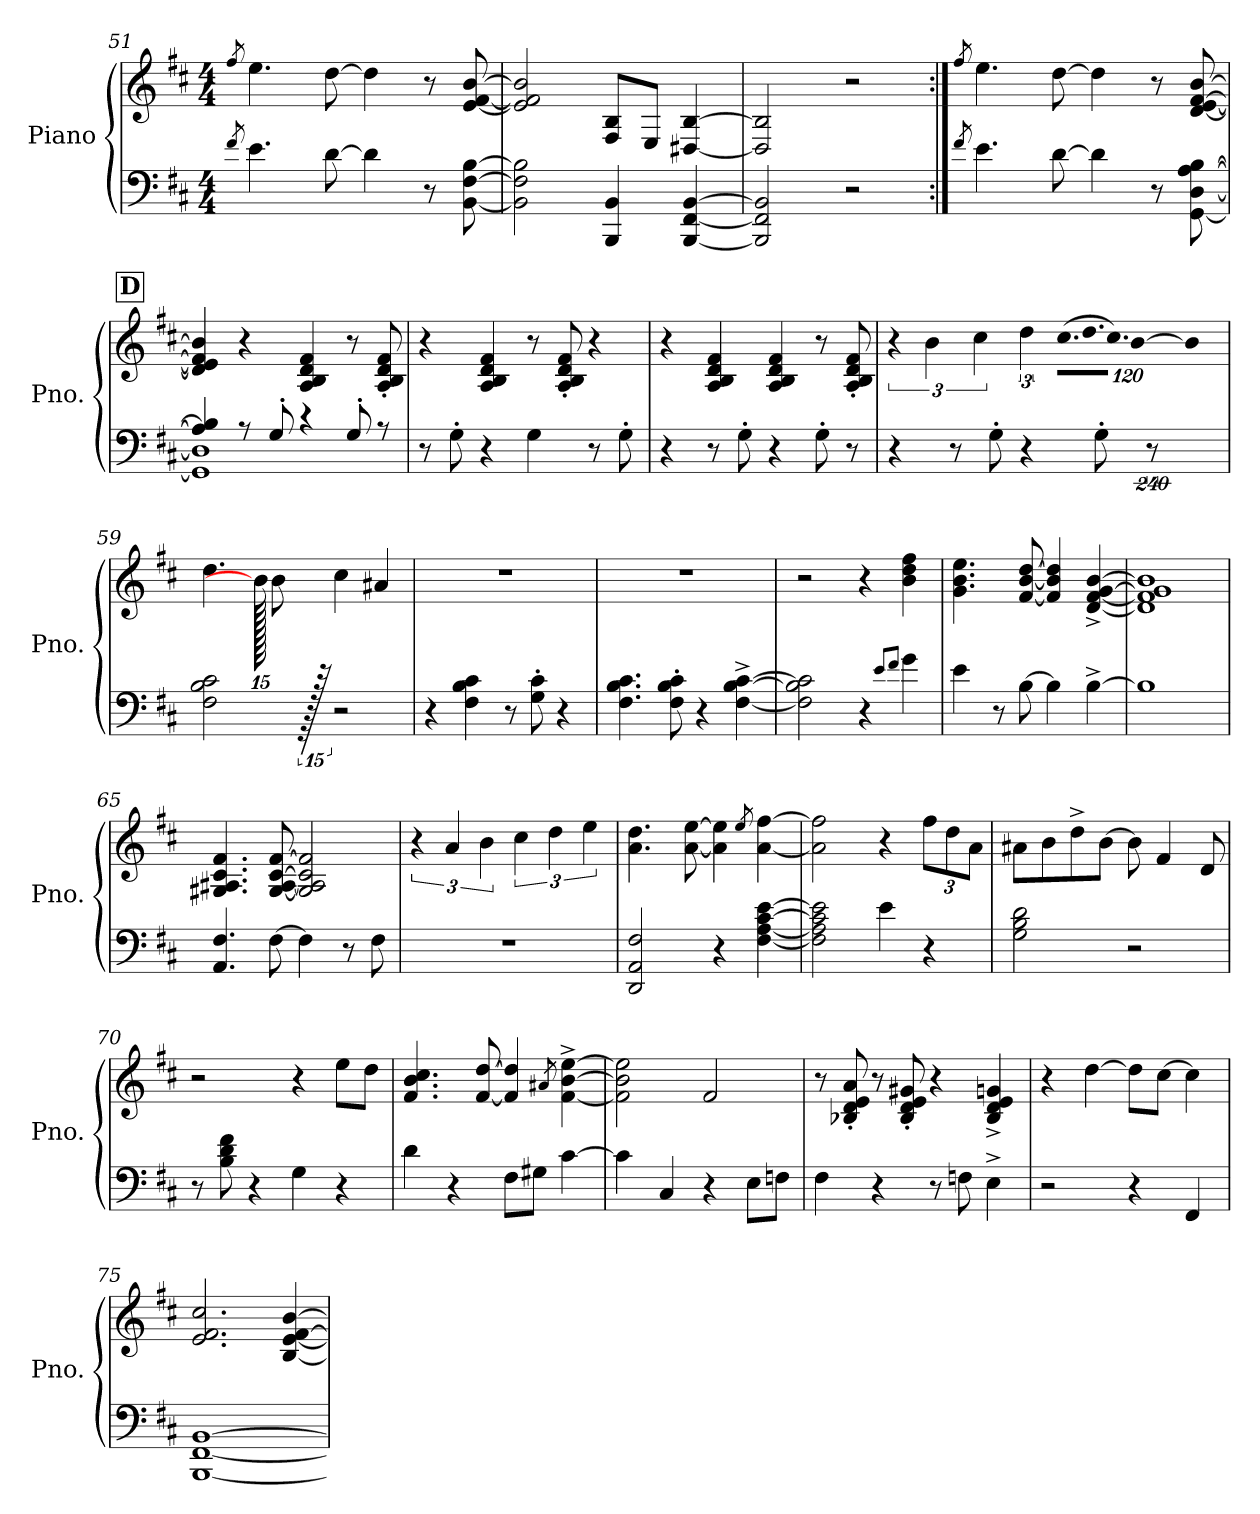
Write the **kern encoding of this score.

**kern	**kern
*part1	*part1
*staff2	*staff1
*I"Piano	*
*I'Pno.	*
!!LO:LB:g=z
*clefF4	*clefG2
*k[f#c#]	*k[f#c#]
*M4/4	*M4/4
=51	=51
8qf#/	8qff#/
4.e\	4.ee\
[8d\	[8dd\
4d\]	4dd\]
8r	8r
[8BB\ [8F#\ [8B\	[8e/ [8f#/ [8b/
=52	=52
2BB\] 2F#\] 2B\]	2e/] 2f#/] 2b/]
4BBB/ 4BB/	8F#/ 8B/L
.	8E/J
[4BBB/ [4FF#/ [4BB/	[4D#X/ [4B/
=53	=53
2BBB/] 2FF#/] 2BB/]	2D#/] 2B/]
2r	2r
=54:|!	=54:|!
8qf#/	8qff#/
4.e\	4.ee\
[8d\	[8dd\
4d\]	4dd\]
8r	8r
[8GG\ [8D\ [8A\ [8B\	[8d/ [8e/ [8f#/ [8b/
!!LO:REH:place=s1:a:B:fs=14:t=D
=55	=55
*^	*
4A/] 4B/]	1GG] 1D]	4d/] 4e/] 4f#/] 4b/]
8r	.	4r
8G'/	.	.
4r	.	4A/ 4B/ 4d/ 4f#/
8G'/	.	8r
8r	.	8A/' 8B/' 8d/' 8f#/'
*v	*v	*
=56	=56
8r	4r
8G'\	.
4r	4A/ 4B/ 4d/ 4f#/
4G\	8r
.	8A/' 8B/' 8d/' 8f#/'
8r	4r
8G'\	.
!!LO:LB:g=z
=57	=57
4r	4r
8r	4A/ 4B/ 4d/ 4f#/
8G'\	.
4r	4A/ 4B/ 4d/ 4f#/
8G'\	8r
8r	8A/' 8B/' 8d/' 8f#/'
=58	=58
1920ryy	6r
4r	.
.	6b\
8r	.
.	6cc#\
8G'\	.
.	6dd\
4r	.
*	*Xbrackettup
!	!LO:N:vis=8.
.	(>1920%107cc#\L
!	!LO:N:vis=8.
.	1920%107dd\
8G'\	.
!	!LO:N:vis=8.
.	1920%107cc#\J)
.	[960%13b\
.	1920%293b\_
1920%239r	.
=59	=59
2F#\ 2B\ 2c#\	4.dd\
.	1920b\]
.	8b\
1920r	.
2r	4cc#\
.	4a#X/
=60	=60
4r	1r
4F#\ 4B\ 4c#\	.
8r	.
8G\' 8c#\'	.
4r	.
=61	=61
4.F#\ 4.B\ 4.c#\	1r
8F#\' 8B\' 8c#\'	.
4r	.
[4F#\^ [4B\^ [4c#\^	.
=62	=62
2F#\] 2B\] 2c#\]	2r
4r	4r
8qe/L	.
8qf#/J	.
4g\	4b\ 4dd\ 4ff#\
!!LO:LB:g=z
=63	=63
4e\	4.g\ 4.b\ 4.ee\
8r	.
[8B\	[8f#/ [8b/ [8dd/
4B\]	4f#/] 4b/] 4dd/]
[4B^\	[4d/^ [4f#/^ [4g/^ [4b/^
=64	=64
1B]	1d] 1f#] 1g] 1b]
=65	=65
4.AA/ 4.F#/	4.G#X/ 4.A#X/ 4.c#/ 4.f#/
[8F#\	[8G#/ [8A#/ [8c#/ [8f#/
4F#\]	2G#/] 2A#/] 2c#/] 2f#/]
8r	.
8F#\	.
=66	=66
*	*brackettup
1r	6r
.	6a/
.	6b\
.	6cc#\
.	6dd\
.	6ee\
=67	=67
2DD/ 2AA/ 2F#/	4.a\ 4.dd\
.	[8a\ [8ee\
4r	4a\] 4ee\]
.	8qee/
[4F#\ [4A\ [4c#\ [4e\	[4a\ [4ff#\
=68	=68
2F#\] 2A\] 2c#\] 2e\]	2a\] 2ff#\]
4e\	4r
*	*Xbrackettup
4r	12ff#\L
.	12dd\
.	12a\J
!!LO:PB:g=z
=69	=69
2G\ 2B\ 2d\	8a#X\L
.	8b\
.	8dd^\
.	[8b\J
2r	8b\]
.	4f#/
.	8d/
=70	=70
8r	2r
8B\ 8d\ 8f#\	.
4r	.
4G\	4r
4r	8ee\L
.	8dd\J
=71	=71
4d\	4.f#/ 4.b/ 4.cc#/
4r	.
.	[8f#/ [8dd/
8F#\L	4f#/] 4dd/]
8G#X\J	.
.	8qa#X/
[4c#\	[4f#\^ [4b\^ [4ee\^
=72	=72
4c#\]	2f#\] 2b\] 2ee\]
4C#/	.
4r	2f#/
8E\L	.
8Fn\J	.
=73	=73
4F#\	8r
.	8B-X/' 8d/' 8e/' 8a/'
4r	8r
.	8B-/' 8d/' 8e/' 8g#X/'
8r	4r
8Fn\	.
4E^\	4B-/^ 4d/^ 4e/^ 4gn/^
=74	=74
2r	4r
.	[4dd\
4r	8dd\L]
.	[8cc#\J
4FF#/	4cc#\]
!!LO:LB:g=z
=75	=75
[1BBB [1FF# [1BB	2.e/ 2.f#/ 2.cc#/
.	[4B/ [4e/ [4f#/ [4b/
=	=
*-	*-
